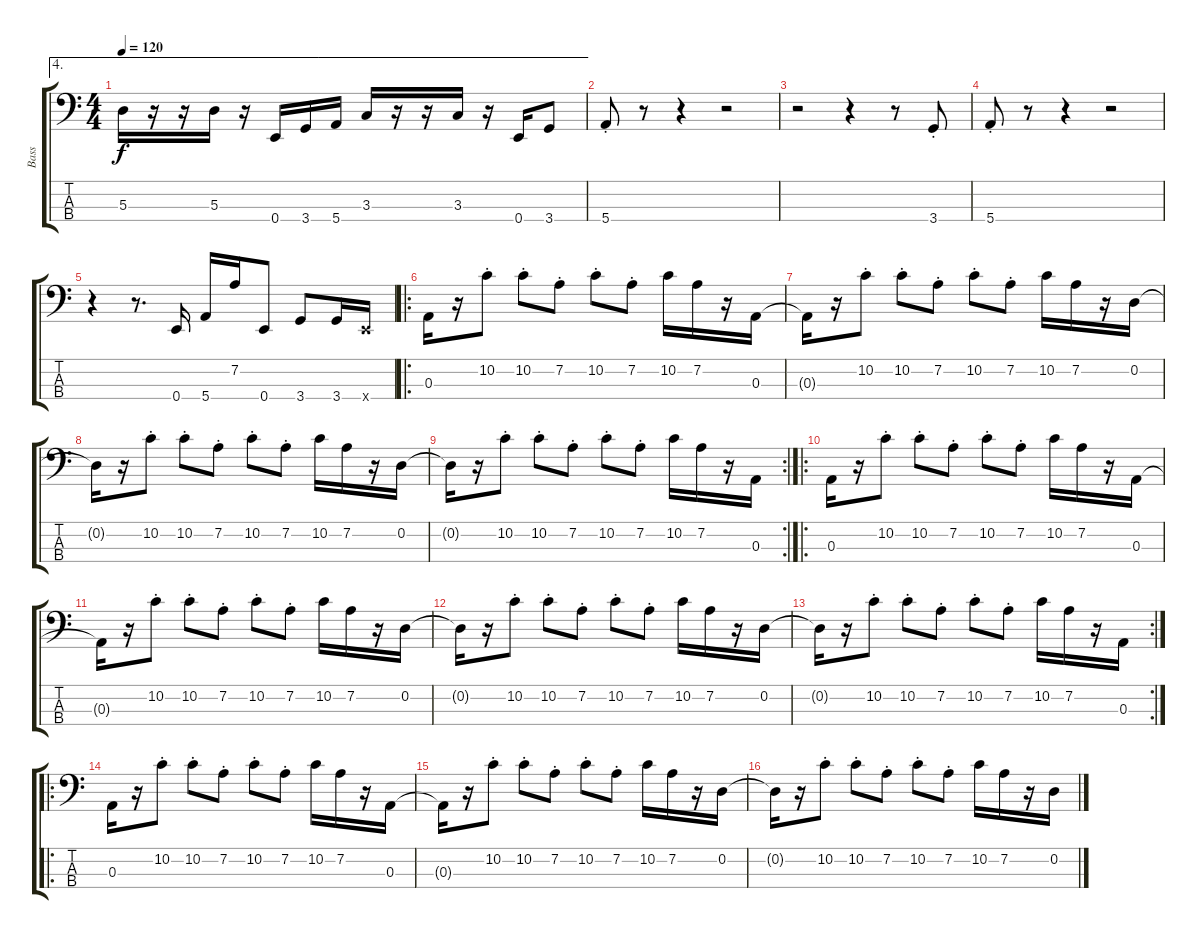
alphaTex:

\track ("Bass" "Bass") {instrument electricbassfinger}
\staff {score tabs}
\tuning (G2 D2 A1 E1) {hide}
\ae 4
\ts (4 4)
\tempo 120
\clef f4
\ks c
5.3.16{dy f} r.16 r.16 5.3.16 r.16 0.4.16 3.4.16 5.4.16 3.3.16 r.16 r.16 3.3.16 r.16 0.4.16 3.4.8 |
5.4{st}.8 r.8 r.4 r.2 |
r.2 r.4 r.8 3.4{st}.8 |
5.4{st}.8 r.8 r.4 r.2 |
r.4 r.8{d} 0.4.16 5.4.16 7.2.16 0.4.8 3.4.8 3.4.16 0.4{x}.16 |
\ro
0.3.16 r.16 10.2{st}.8 10.2{st}.8 7.2{st}.8 10.2{st}.8 7.2{st}.8 10.2.16 7.2.16 r.16 0.3.16 |
0.3{t}.16 r.16 10.2{st}.8 10.2{st}.8 7.2{st}.8 10.2{st}.8 7.2{st}.8 10.2.16 7.2.16 r.16 0.2.16 |
0.2{t}.16 r.16 10.2{st}.8 10.2{st}.8 7.2{st}.8 10.2{st}.8 7.2{st}.8 10.2.16 7.2.16 r.16 0.2.16 |
\rc 2
0.2{t}.16 r.16 10.2{st}.8 10.2{st}.8 7.2{st}.8 10.2{st}.8 7.2{st}.8 10.2.16 7.2.16 r.16 0.3.16 |
\ro
0.3.16 r.16 10.2{st}.8 10.2{st}.8 7.2{st}.8 10.2{st}.8 7.2{st}.8 10.2.16 7.2.16 r.16 0.3.16 |
0.3{t}.16 r.16 10.2{st}.8 10.2{st}.8 7.2{st}.8 10.2{st}.8 7.2{st}.8 10.2.16 7.2.16 r.16 0.2.16 |
0.2{t}.16 r.16 10.2{st}.8 10.2{st}.8 7.2{st}.8 10.2{st}.8 7.2{st}.8 10.2.16 7.2.16 r.16 0.2.16 |
\rc 2
0.2{t}.16 r.16 10.2{st}.8 10.2{st}.8 7.2{st}.8 10.2{st}.8 7.2{st}.8 10.2.16 7.2.16 r.16 0.3.16 |
\ro
0.3.16 r.16 10.2{st}.8 10.2{st}.8 7.2{st}.8 10.2{st}.8 7.2{st}.8 10.2.16 7.2.16 r.16 0.3.16 |
0.3{t}.16 r.16 10.2{st}.8 10.2{st}.8 7.2{st}.8 10.2{st}.8 7.2{st}.8 10.2.16 7.2.16 r.16 0.2.16 |
0.2{t}.16 r.16 10.2{st}.8 10.2{st}.8 7.2{st}.8 10.2{st}.8 7.2{st}.8 10.2.16 7.2.16 r.16 0.2.16
